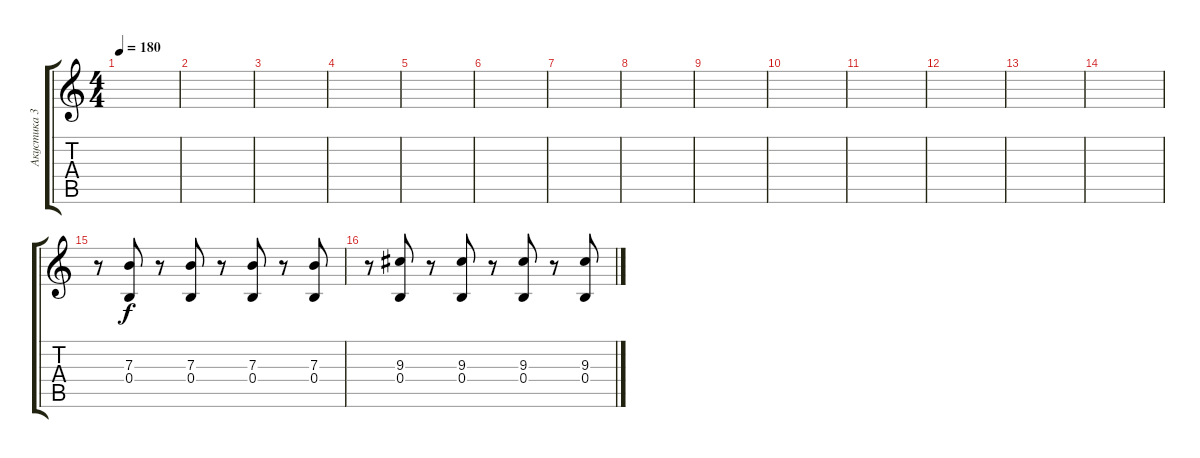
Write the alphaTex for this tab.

\track ("Акустика 3" "Акустика 3") {instrument electricguitarclean}
\staff {score tabs}
\tuning (Db4 Ab3 E3 B2 Gb2 B1) {hide}
\ts (4 4)
\tempo 180
\clef g2
\ks c
|
|
|
|
|
|
|
|
|
|
|
|
|
|
r.8 (7.3 0.4).8 r.8 (7.3 0.4).8 r.8 (7.3 0.4).8 r.8 (7.3 0.4).8 |
r.8 (9.3 0.4).8 r.8 (9.3 0.4).8 r.8 (9.3 0.4).8 r.8 (9.3 0.4).8
